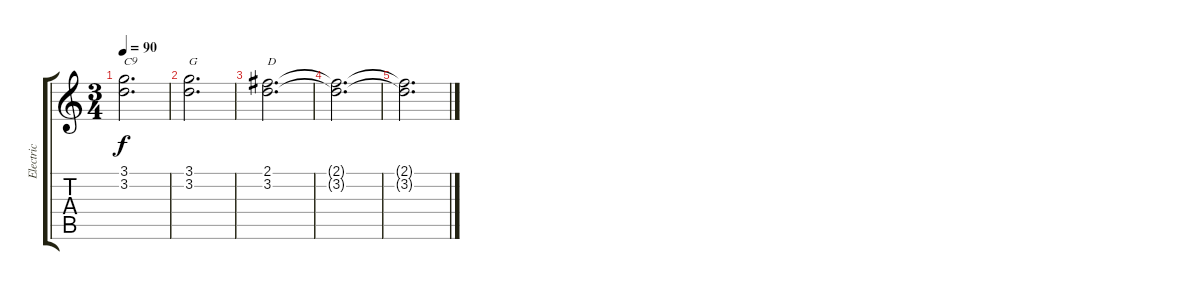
\track ("Electric" "Electric") {instrument overdrivenguitar}
\staff {score tabs}
\tuning (E4 B3 G3 D3 A2 E2) {hide}
\ts (3 4)
\tempo 90
\clef g2
\ks c
(3.1 3.2).2{d txt "C9" dy f} |
(3.1 3.2).2{d txt "G"} |
(2.1 3.2).2{d txt "D"} |
(2.1{t} 3.2{t}).2{d} |
(2.1{t} 3.2{t}).2{d}
